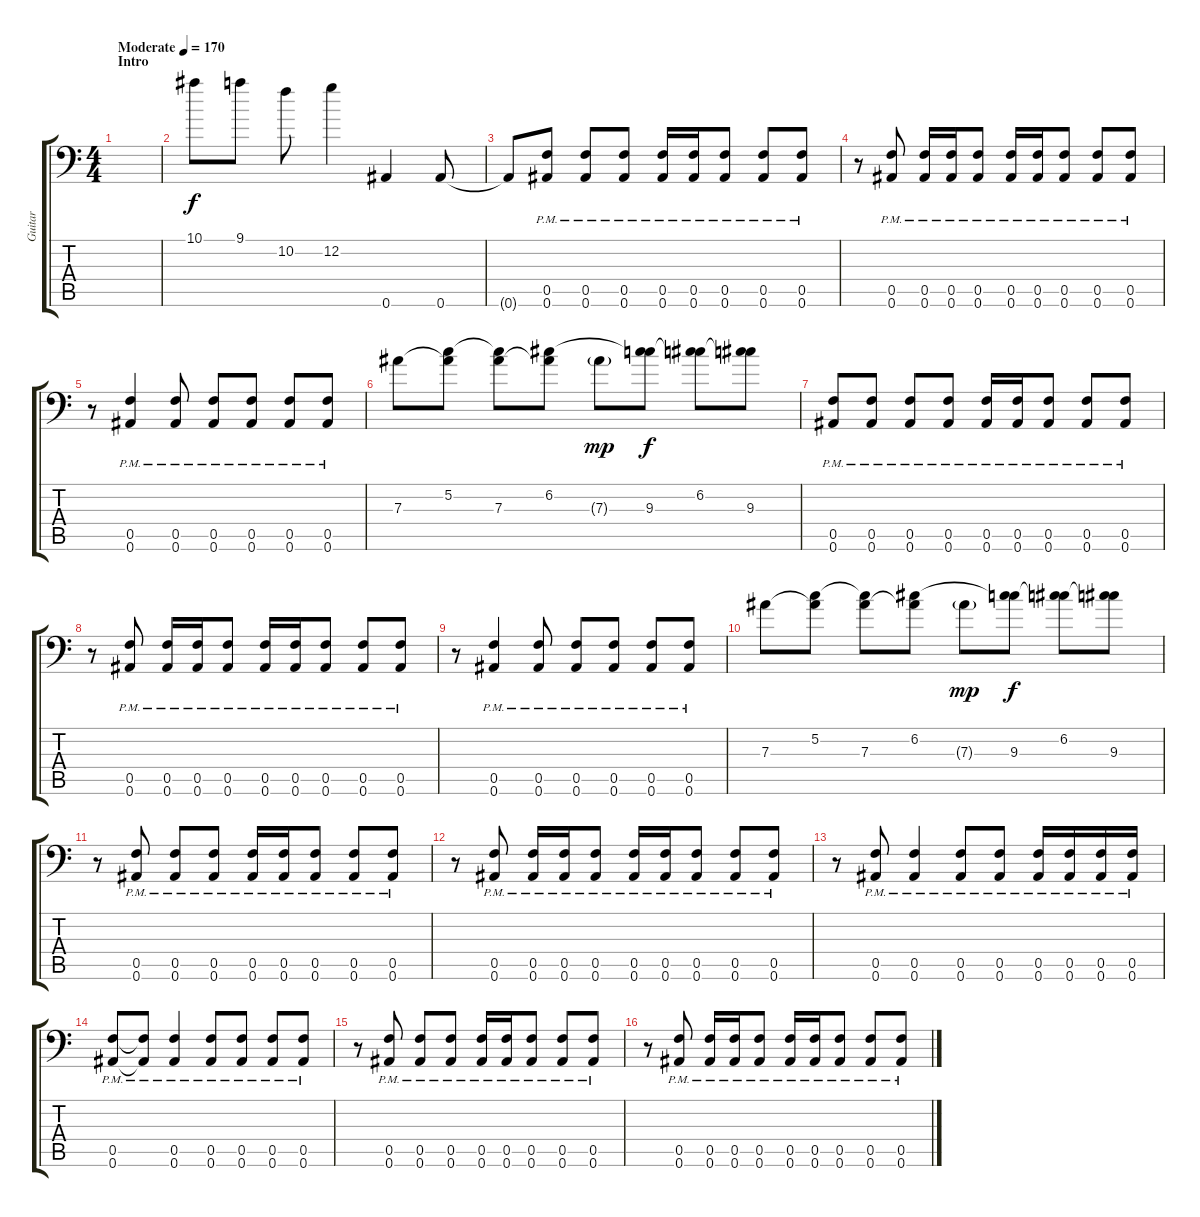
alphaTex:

\track ("Guitar" "Guitar") {instrument distortionguitar}
\staff {score tabs}
\tuning (C4 G3 Eb3 Bb2 F2 Bb1) {hide}
\ts (4 4)
\section ("" "Intro")
\tempo (170 "Moderate")
\clef f4
\ks c
|
10.1.8 9.1.8 10.2.8 12.2.4 0.6.4 0.6.8 |
0.6{t}.8 (0.5{pm} 0.6{pm}).8 (0.5{pm} 0.6{pm}).8 (0.5{pm} 0.6{pm}).8 (0.5{pm} 0.6{pm}).16 (0.5{pm} 0.6{pm}).16 (0.5{pm} 0.6{pm}).8 (0.5{pm} 0.6{pm}).8 (0.5{pm} 0.6{pm}).8 |
r.8 (0.5{pm} 0.6{pm}).8 (0.5{pm} 0.6{pm}).16 (0.5{pm} 0.6{pm}).16 (0.5{pm} 0.6{pm}).8 (0.5{pm} 0.6{pm}).16 (0.5{pm} 0.6{pm}).16 (0.5{pm} 0.6{pm}).8 (0.5{pm} 0.6{pm}).8 (0.5{pm} 0.6{pm}).8 |
r.8 (0.5{pm} 0.6{pm}).4 (0.5{pm} 0.6{pm}).8 (0.5{pm} 0.6{pm}).8 (0.5{pm} 0.6{pm}).8 (0.5{pm} 0.6{pm}).8 (0.5{pm} 0.6{pm}).8 |
7.3.8 (5.2 7.3{t}).8 (5.2{t} 7.3).8 (6.2 7.3{t}).8 7.3{g}.8{dy mp} (6.2{t} 9.3).8{dy f} (6.2 9.3{t}).8 (6.2{t} 9.3).8 |
(0.5{pm} 0.6{pm}).8 (0.5{pm} 0.6{pm}).8 (0.5{pm} 0.6{pm}).8 (0.5{pm} 0.6{pm}).8 (0.5{pm} 0.6{pm}).16 (0.5{pm} 0.6{pm}).16 (0.5{pm} 0.6{pm}).8 (0.5{pm} 0.6{pm}).8 (0.5{pm} 0.6{pm}).8 |
r.8 (0.5{pm} 0.6{pm}).8 (0.5{pm} 0.6{pm}).16 (0.5{pm} 0.6{pm}).16 (0.5{pm} 0.6{pm}).8 (0.5{pm} 0.6{pm}).16 (0.5{pm} 0.6{pm}).16 (0.5{pm} 0.6{pm}).8 (0.5{pm} 0.6{pm}).8 (0.5{pm} 0.6{pm}).8 |
r.8 (0.5{pm} 0.6{pm}).4 (0.5{pm} 0.6{pm}).8 (0.5{pm} 0.6{pm}).8 (0.5{pm} 0.6{pm}).8 (0.5{pm} 0.6{pm}).8 (0.5{pm} 0.6{pm}).8 |
7.3.8 (5.2 7.3{t}).8 (5.2{t} 7.3).8 (6.2 7.3{t}).8 7.3{g}.8{dy mp} (6.2{t} 9.3).8{dy f} (6.2 9.3{t}).8 (6.2{t} 9.3).8 |
r.8 (0.5{pm} 0.6{pm}).8 (0.5{pm} 0.6{pm}).8 (0.5{pm} 0.6{pm}).8 (0.5{pm} 0.6{pm}).16 (0.5{pm} 0.6{pm}).16 (0.5{pm} 0.6{pm}).8 (0.5{pm} 0.6{pm}).8 (0.5{pm} 0.6{pm}).8 |
r.8 (0.5{pm} 0.6{pm}).8 (0.5{pm} 0.6{pm}).16 (0.5{pm} 0.6{pm}).16 (0.5{pm} 0.6{pm}).8 (0.5{pm} 0.6{pm}).16 (0.5{pm} 0.6{pm}).16 (0.5{pm} 0.6{pm}).8 (0.5{pm} 0.6{pm}).8 (0.5{pm} 0.6{pm}).8 |
r.8 (0.5{pm} 0.6{pm}).8 (0.5{pm} 0.6{pm}).4 (0.5{pm} 0.6{pm}).8 (0.5{pm} 0.6{pm}).8 (0.5{pm} 0.6{pm}).16 (0.5{pm} 0.6{pm}).16 (0.5{pm} 0.6{pm}).16 (0.5{pm} 0.6{pm}).16 |
(0.5{pm} 0.6{pm}).8 (0.5{pm t} 0.6{pm t}).8 (0.5{pm} 0.6{pm}).4 (0.5{pm} 0.6{pm}).8 (0.5{pm} 0.6{pm}).8 (0.5{pm} 0.6{pm}).8 (0.5{pm} 0.6{pm}).8 |
r.8 (0.5{pm} 0.6{pm}).8 (0.5{pm} 0.6{pm}).8 (0.5{pm} 0.6{pm}).8 (0.5{pm} 0.6{pm}).16 (0.5{pm} 0.6{pm}).16 (0.5{pm} 0.6{pm}).8 (0.5{pm} 0.6{pm}).8 (0.5{pm} 0.6{pm}).8 |
r.8 (0.5{pm} 0.6{pm}).8 (0.5{pm} 0.6{pm}).16 (0.5{pm} 0.6{pm}).16 (0.5{pm} 0.6{pm}).8 (0.5{pm} 0.6{pm}).16 (0.5{pm} 0.6{pm}).16 (0.5{pm} 0.6{pm}).8 (0.5{pm} 0.6{pm}).8 (0.5{pm} 0.6{pm}).8
